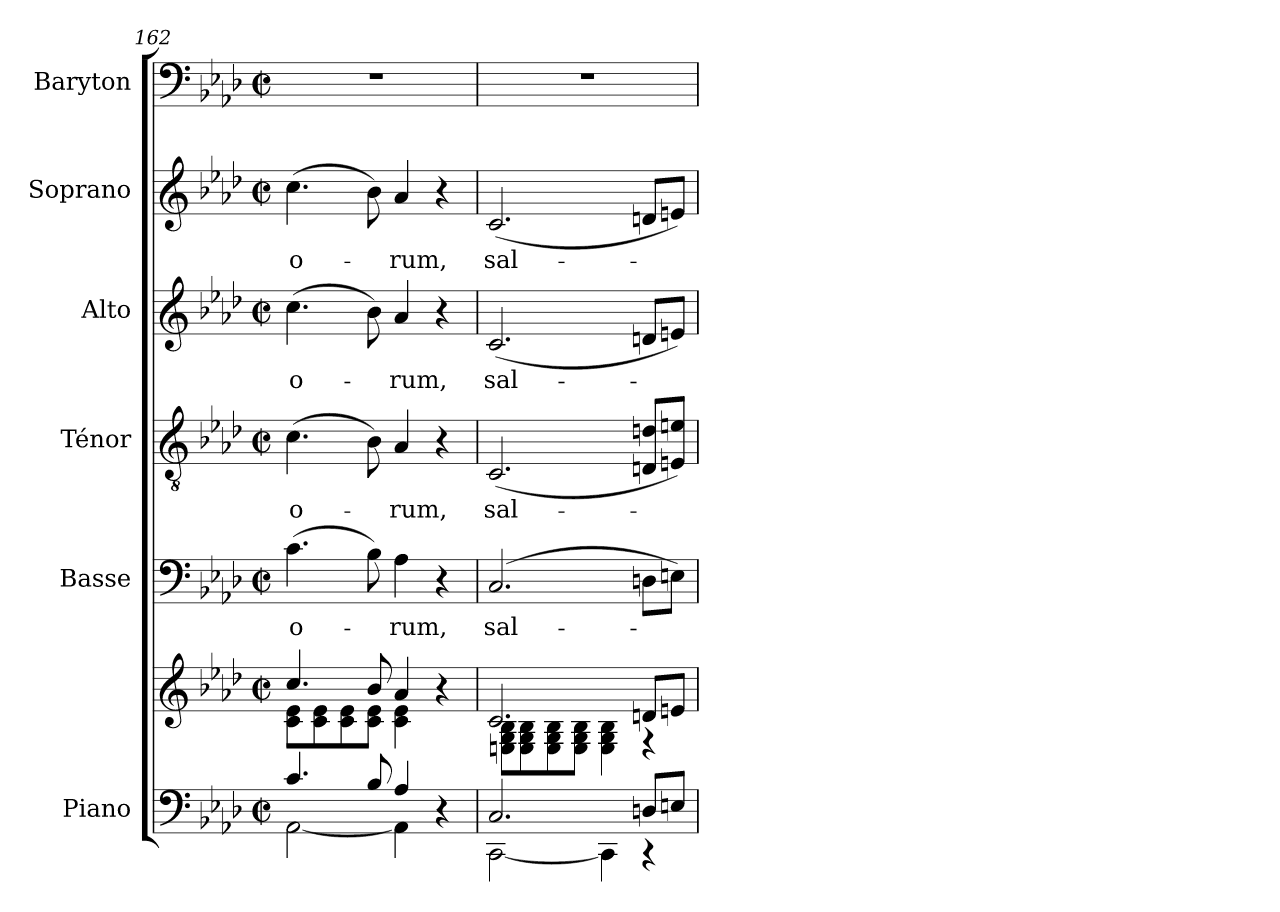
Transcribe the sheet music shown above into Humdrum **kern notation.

**kern	**kern	**kern	**text	**kern	**text	**kern	**text	**kern	**text	**kern
*part6	*part6	*part5	*part5	*part4	*part4	*part3	*part3	*part2	*part2	*part1
*staff7	*staff6	*staff5	*staff5	*staff4	*staff4	*staff3	*staff3	*staff2	*staff2	*staff1
*I"Piano	*	*I"Basse	*	*I"Ténor	*	*I"Alto	*	*I"Soprano	*	*I"Baryton
*I'Pno.	*	*I'B.	*	*I'T.	*	*I'Alt.	*	*I'So.	*	*I'Bar.
*clefF4	*clefG2	*clefF4	*	*clefGv2	*	*clefG2	*	*clefG2	*	*clefF4
*k[b-e-a-d-]	*k[b-e-a-d-]	*k[b-e-a-d-]	*	*k[b-e-a-d-]	*	*k[b-e-a-d-]	*	*k[b-e-a-d-]	*	*k[b-e-a-d-]
*M4/4	*M4/4	*M4/4	*	*M4/4	*	*M4/4	*	*M4/4	*	*M4/4
*met(c|)	*met(c|)	*met(c|)	*	*met(c|)	*	*met(c|)	*	*met(c|)	*	*met(c|)
=162	=162	=162	=162	=162	=162	=162	=162	=162	=162	=162
*^	*^	*	*	*	*	*	*	*	*	*
!	!	!	!	!	!LO:LY:b	!	!LO:LY:b	!	!LO:LY:b	!	!LO:LY:b	!
4.c/	[2AA-\	4.cc/	8c\ 8e-\L	(4.c\	-o-	(4.c\	-o-	(4.cc\	-o-	(4.cc\	-o-	1r
.	.	.	8c\ 8e-\	.	.	.	.	.	.	.	.	.
.	.	.	8c\ 8e-\	.	.	.	.	.	.	.	.	.
8B-/	.	8b-/	8c\ 8e-\J	8B-\)	.	8B-\)	.	8b-\)	.	8b-\)	.	.
!	!	!	!	!	!LO:LY:b	!	!LO:LY:b	!	!LO:LY:b	!	!LO:LY:b	!
4A-/	4AA-\]	4a-/	4c\ 4e-\	4A-\	-rum,	4A-/	-rum,	4a-/	-rum,	4a-/	-rum,	.
4r	4ryy	4r	4ryy	4r	.	4r	.	4r	.	4r	.	.
!!LO:PB:g=z
=163	=163	=163	=163	=163	=163	=163	=163	=163	=163	=163	=163	=163
!	!	!	!	!	!LO:LY:b	!	!LO:LY:b	!	!LO:LY:b	!	!LO:LY:b	!
2.C/	[2CC\	2.c/	8En\ 8G\ 8B-\L	(2.C/	sal-	(2.C/	sal-	(>2.c/	sal-	(>2.c/	sal-	1r
.	.	.	8E\ 8G\ 8B-\	.	.	.	.	.	.	.	.	.
.	.	.	8E\ 8G\ 8B-\	.	.	.	.	.	.	.	.	.
.	.	.	8E\ 8G\ 8B-\J	.	.	.	.	.	.	.	.	.
.	4CC\]	.	4E\ 4G\ 4B-\	.	.	.	.	.	.	.	.	.
8Dn/L	4r	8dn/L	4r	8Dn\L	.	8Dn/ 8dn/L	.	8dn/L	.	8dn/L	.	.
8En/J	.	8en/J	.	8En\J)	.	8En/ 8en/J)	.	8en/J)	.	8en/J)	.	.
*v	*v	*	*	*	*	*	*	*	*	*	*	*
*	*v	*v	*	*	*	*	*	*	*	*	*
=	=	=	=	=	=	=	=	=	=	=
*-	*-	*-	*-	*-	*-	*-	*-	*-	*-	*-
